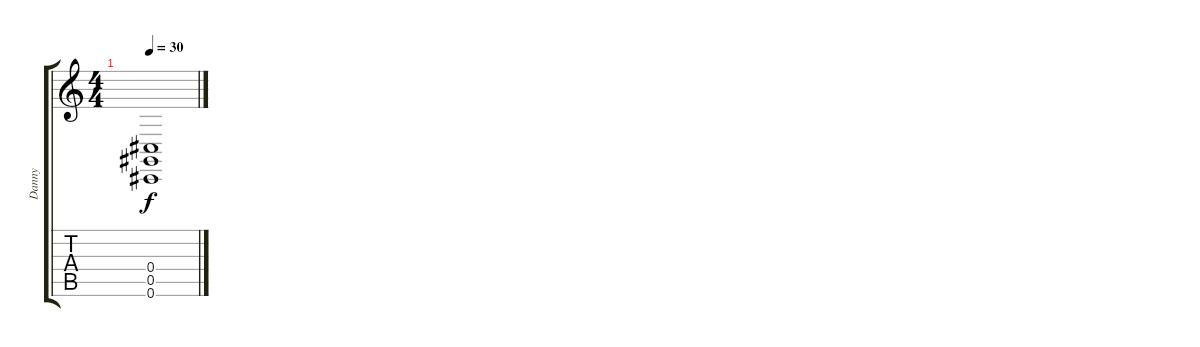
\track ("Danny" "Danny") {instrument churchorgan}
\staff {score tabs}
\tuning (Eb4 Bb3 Gb3 Db3 Ab2 Db2) {hide}
\ts (4 4)
\tempo 30
\clef g2
\ks c
(0.4 0.5 0.6).1{dy f volume 0}
